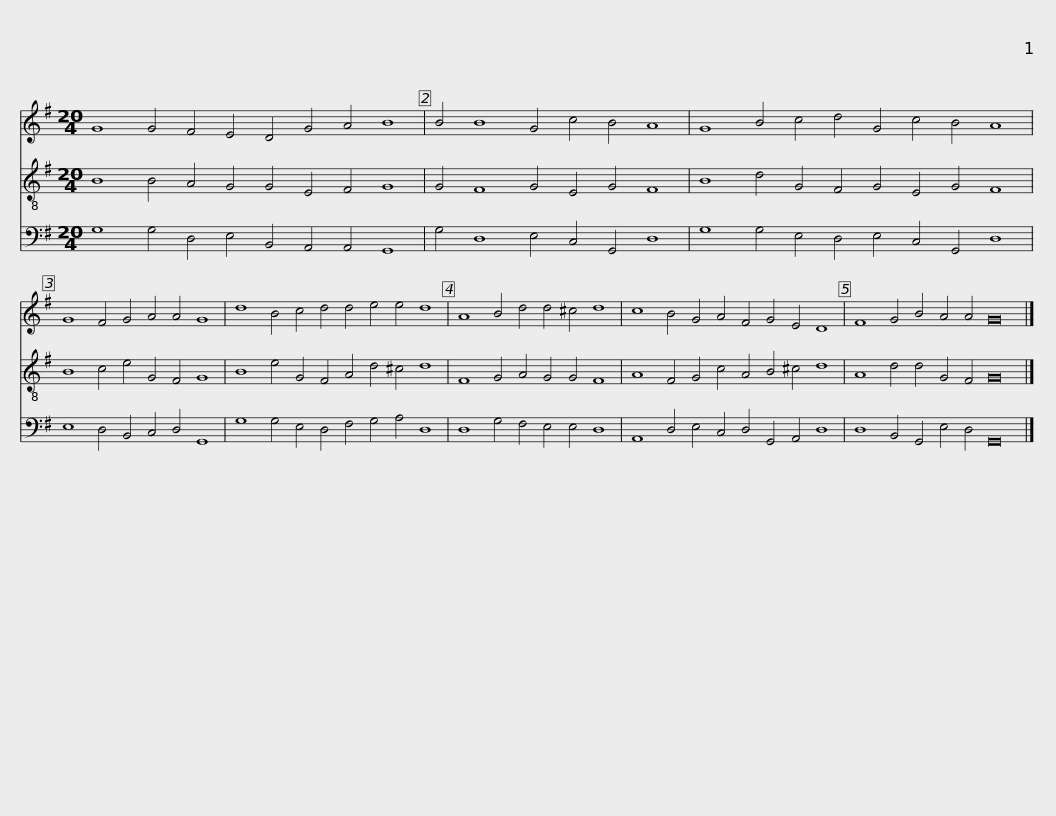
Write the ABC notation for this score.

X:1
%%score 1 2 3
L:1/8
M:20/4
I:linebreak $
K:G
V:1 treble
V:2 treble-8
V:3 bass
V:1
 G8 G4 F4 E4 D4 G4 A4 B8 | B4 B8 G4 c4 B4 A8 |$ G8 B4 c4 d4 G4 c4 B4 A8 | G8 F4 G4 A4 A4 G8 |$ d8 B4 c4 d4 d4 e4 e4 d8 | %5
 A8 B4 d4 d4 ^c4 d8 |$ c8 B4 G4 A4 F4 G4 E4 D8 | F8 G4 B4 A4 A4 G16 |] %8
V:2
 B8 B4 A4 G4 G4 E4 F4 G8 | G4 F8 G4 E4 G4 F8 |$ B8 d4 G4 F4 G4 E4 G4 F8 | B8 c4 e4 G4 F4 G8 |$ B8 e4 G4 F4 A4 d4 ^c4 d8 | %5
 F8 G4 A4 G4 G4 F8 |$ A8 F4 G4 c4 A4 B4 ^c4 d8 | A8 d4 d4 G4 F4 G16 |] %8
V:3
 G,8 G,4 D,4 E,4 B,,4 A,,4 A,,4 G,,8 | G,4 D,8 E,4 C,4 G,,4 D,8 |$ G,8 G,4 E,4 D,4 E,4 C,4 G,,4 D,8 | E,8 D,4 B,,4 C,4 D,4 G,,8 |$ G,8 G,4 E,4 D,4 F,4 G,4 A,4 D,8 | %5
 D,8 G,4 F,4 E,4 E,4 D,8 |$ A,,8 D,4 E,4 C,4 D,4 G,,4 A,,4 D,8 | D,8 B,,4 G,,4 E,4 D,4 G,,16 |] %8
